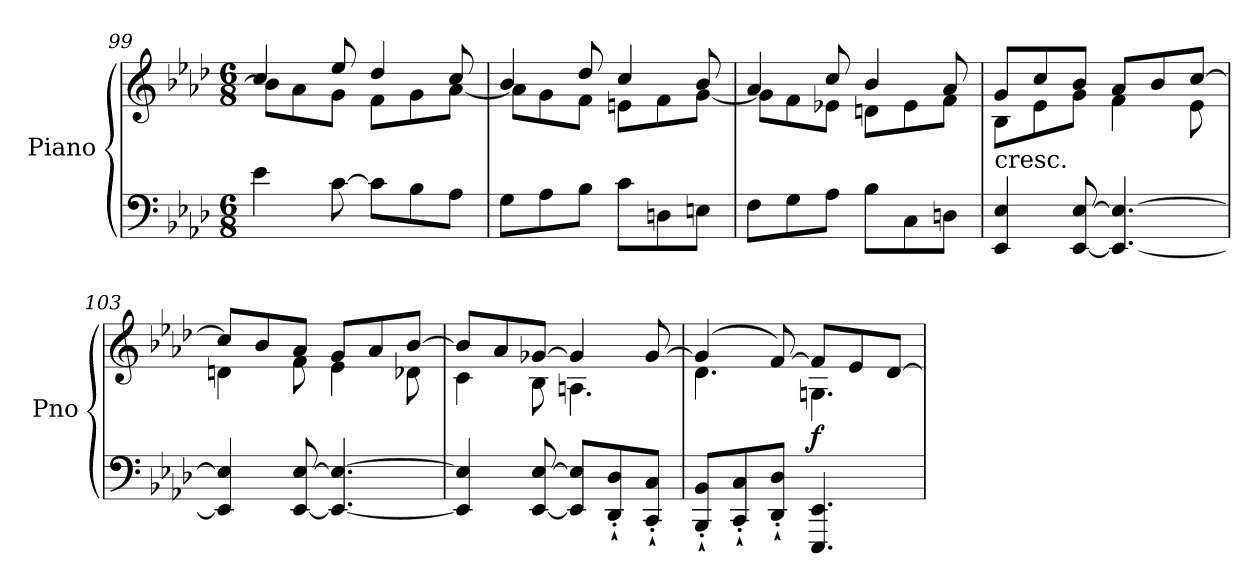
**kern	**kern	**dynam
*part1	*part1	*part1
*staff2	*staff1	*staff1/2
*I"Piano	*	*
*I'Pno	*	*
*clefF4	*clefG2	*
*k[b-e-a-d-]	*k[b-e-a-d-]	*
*A-:	*A-:	*
*M6/8	*M6/8	*
=99	=99	=99
*	*^	*
4e-\	4cc/	8b-\L]	.
.	.	8a-\	.
[8c\	8ee-/	8g\J	.
8c\L]	4dd-/	8f\L	.
8B-\	.	8g\	.
8A-\J	8cc/	[8a-\J	.
=100	=100	=100	=100
8G\L	4b-/	8a-\L]	.
8A-\	.	8g\	.
8B-\J	8dd-/	8f\J	.
8c\L	4cc/	8en\L	.
8Dn\	.	8f\	.
8En\J	8b-/	[8g\J	.
=101	=101	=101	=101
8F\L	4a-/	8g\L]	.
8G\	.	8f\	.
8A-\J	8cc/	8e-X\J	.
8B-\L	4b-/	8dn\L	.
8C\	.	8e-\	.
8Dn\J	8a-/	8f\J	.
=102	=102	=102	=102
!	!LO:TX:b:t=cresc.	!	!
4EE-/ 4E-/	8g/L	8B-\L	.
.	8cc/	8e-\	.
[8EE-/ [8E-/	8b-/J	8g\J	.
4.EE-/_ 4.E-/_	8a-/L	4f\	.
.	8b-/	.	.
.	[8cc/J	8e-\	.
=103	=103	=103	=103
4EE-/] 4E-/]	8cc/L]	4dn\	.
.	8b-/	.	.
[8EE-/ [8E-/	8a-/J	8f\	.
4.EE-/_ 4.E-/_	8g/L	4e-\	.
.	8a-/	.	.
.	[8b-/J	8d-X\	.
!!LO:LB:g=z	!!
=104	=104	=104	=104
4EE-/] 4E-/]	8b-/L]	4c\	.
.	8a-/	.	.
[8EE-/ [8E-/	[8g-X/J	8B-\	.
8EE-/] 8E-/]L	4g-/]	4.An\	.
8DD-/`' 8D-/`'	.	.	.
8CC/`' 8C/`'J	[8g-/	.	.
=105	=105	=105	=105
8BBB-/`' 8BB-/`'L	(4g-/]	4.d-\	.
8CC/`' 8C/`'	.	.	.
8DD-/`' 8D-/`'J	[8f/)	.	.
!	!	!	!LO:DY:b
4.EEE-/ 4.EE-/	8f/L]	4.Gn\	f
.	8e-/	.	.
.	[8d-/J	.	.
*	*v	*v	*
=	=	=
*-	*-	*-
